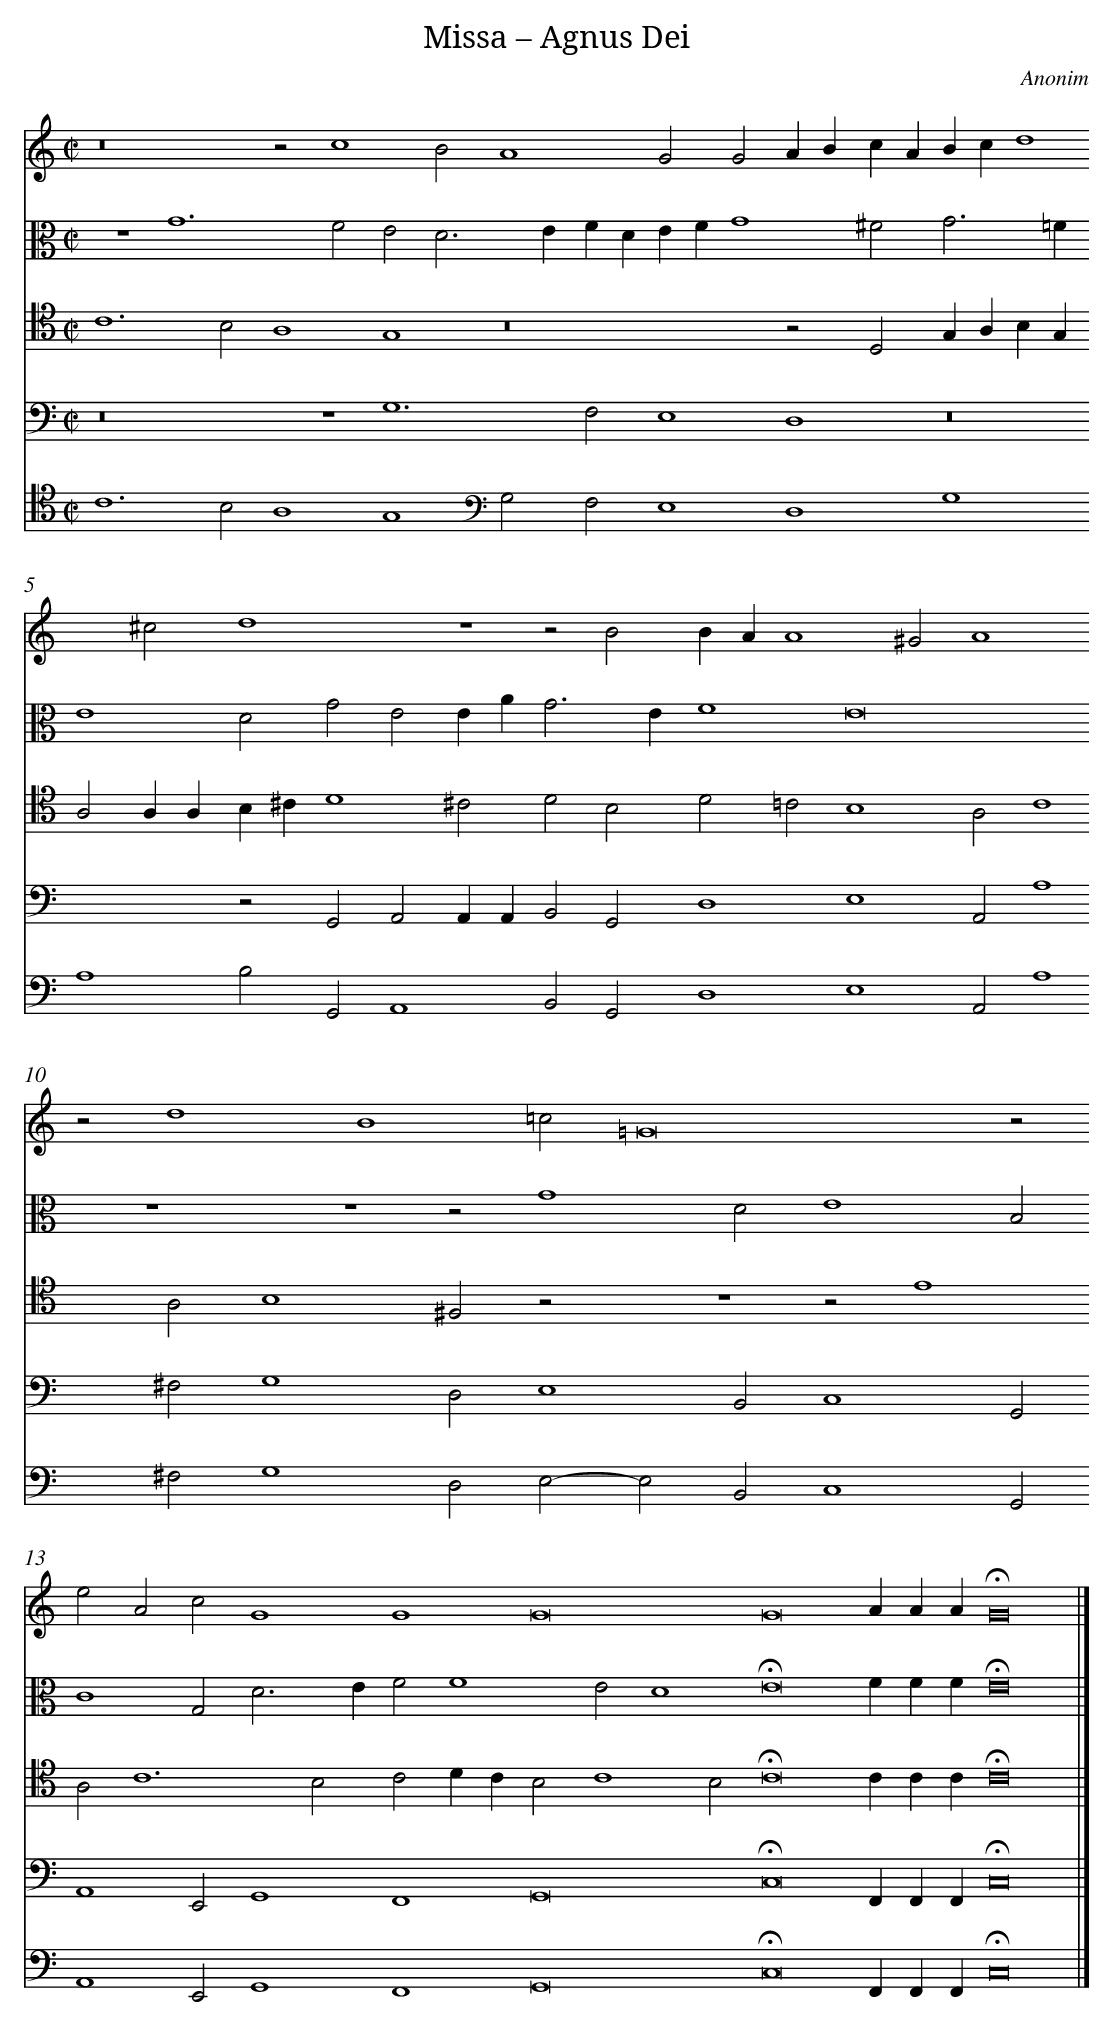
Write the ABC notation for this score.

X:1
T: Missa – Agnus Dei
C: Anonim
L: 1/4
M: C|
V: 1
V: 2 clef=alto
V: 3 clef=tenor
V: 4 clef=bass
V: 5 clef=tenor
K: C
[V:1] z8 [|]
[V:2] z4G6 [|]
[V:3] C6B,2 [|]
[V:4] z8 [|]
[V:5] C6B,2 [|]
[V:1] z2c4B2 [|]
[V:2] F2E2D3 [|]
[V:3] A,4G,4 [|]
[V:4] z4G,6 [|]
[V:5] A,4G,4[K:clef=bass] [|]
[V:1] A4G2G2 [|]
[V:2] EFDEFG4 [|]
[V:3] z8 [|]
[V:4] F,2E,4 [|]
[V:5] G,2F,2E,4 [|]
[V:1] ABcABcd4 [|]
[V:2] ^F2G3=F [|]
[V:3] z2D,2G,A,B,G, [|]
[V:4] D,4z8 [|]
[V:5] D,4G,4 [|]
[V:1] ^c2d4 [|]
[V:2] E4D2G2 [|]
[V:3] A,2A,A,B,^CD4 [|]
[V:4] z2G,,2 [|]
[V:5] A,4B,2G,,2 [|]
[V:1] z4z2B2 [|]
[V:2] E2EA2<G2E [|]
[V:3] ^C2D2B,2 [|]
[V:4] A,,2A,,A,,B,,2G,,2 [|]
[V:5] A,,4B,,2G,,2 [|]
[V:1] BAA4^G2 [|]
[V:2] F4E8 [|]
[V:3] D2=C2B,4 [|]
[V:4] D,4E,4 [|]
[V:5] D,4E,4 [|]
[V:1] A4z2d4 [|]
[V:2] z4 [|]
[V:3] A,2C4A,2 [|]
[V:4] A,,2A,4^F,2 [|]
[V:5] A,,2A,4^F,2 [|]
[V:1] B4=c2 [|]
[V:2] z4z2G4 [|]
[V:3] B,4^F,2z2 [|]
[V:4] G,4D,2E,4 [|]
[V:5] G,4D,2E,2- [|]
[V:1] =G8 [|]
[V:2] D2E4 [|]
[V:3] z4z2E4 [|]
[V:4] B,,2C,4 [|]
[V:5] E,2B,,2C,4 [|]
[V:1] z2e2A2c2 [|]
[V:2] B,2C4G,2 [|]
[V:3] A,2C6 [|]
[V:4] G,,2A,,4E,,2 [|]
[V:5] G,,2A,,4E,,2 [|]
[V:1] G4G4 [|]
[V:2] D2>E2F2F4 [|]
[V:3] B,2C2DC [|]
[V:4] G,,4F,,4 [|]
[V:5] G,,4F,,4 [|]
[V:1] G8 [|]
[V:2] E2D4 [|]
[V:3] B,2C4B,2 [|]
[V:4] G,,8 [|]
[V:5] G,,8 [|]
[V:1] G8 [|]
[V:2] !fermata!E8 [|]
[V:3] !fermata!C8 [|]
[V:4] !fermata!C,8 [|]
[V:5] !fermata!C,8 [|]
[V:1] AAA!fermata!G8 |]
[V:2] FFF!fermata!E8 |]
[V:3] CCC!fermata!C8 |]
[V:4] F,,F,,F,,!fermata!C,8 |]
[V:5] F,,F,,F,,!fermata!C,8 |]
